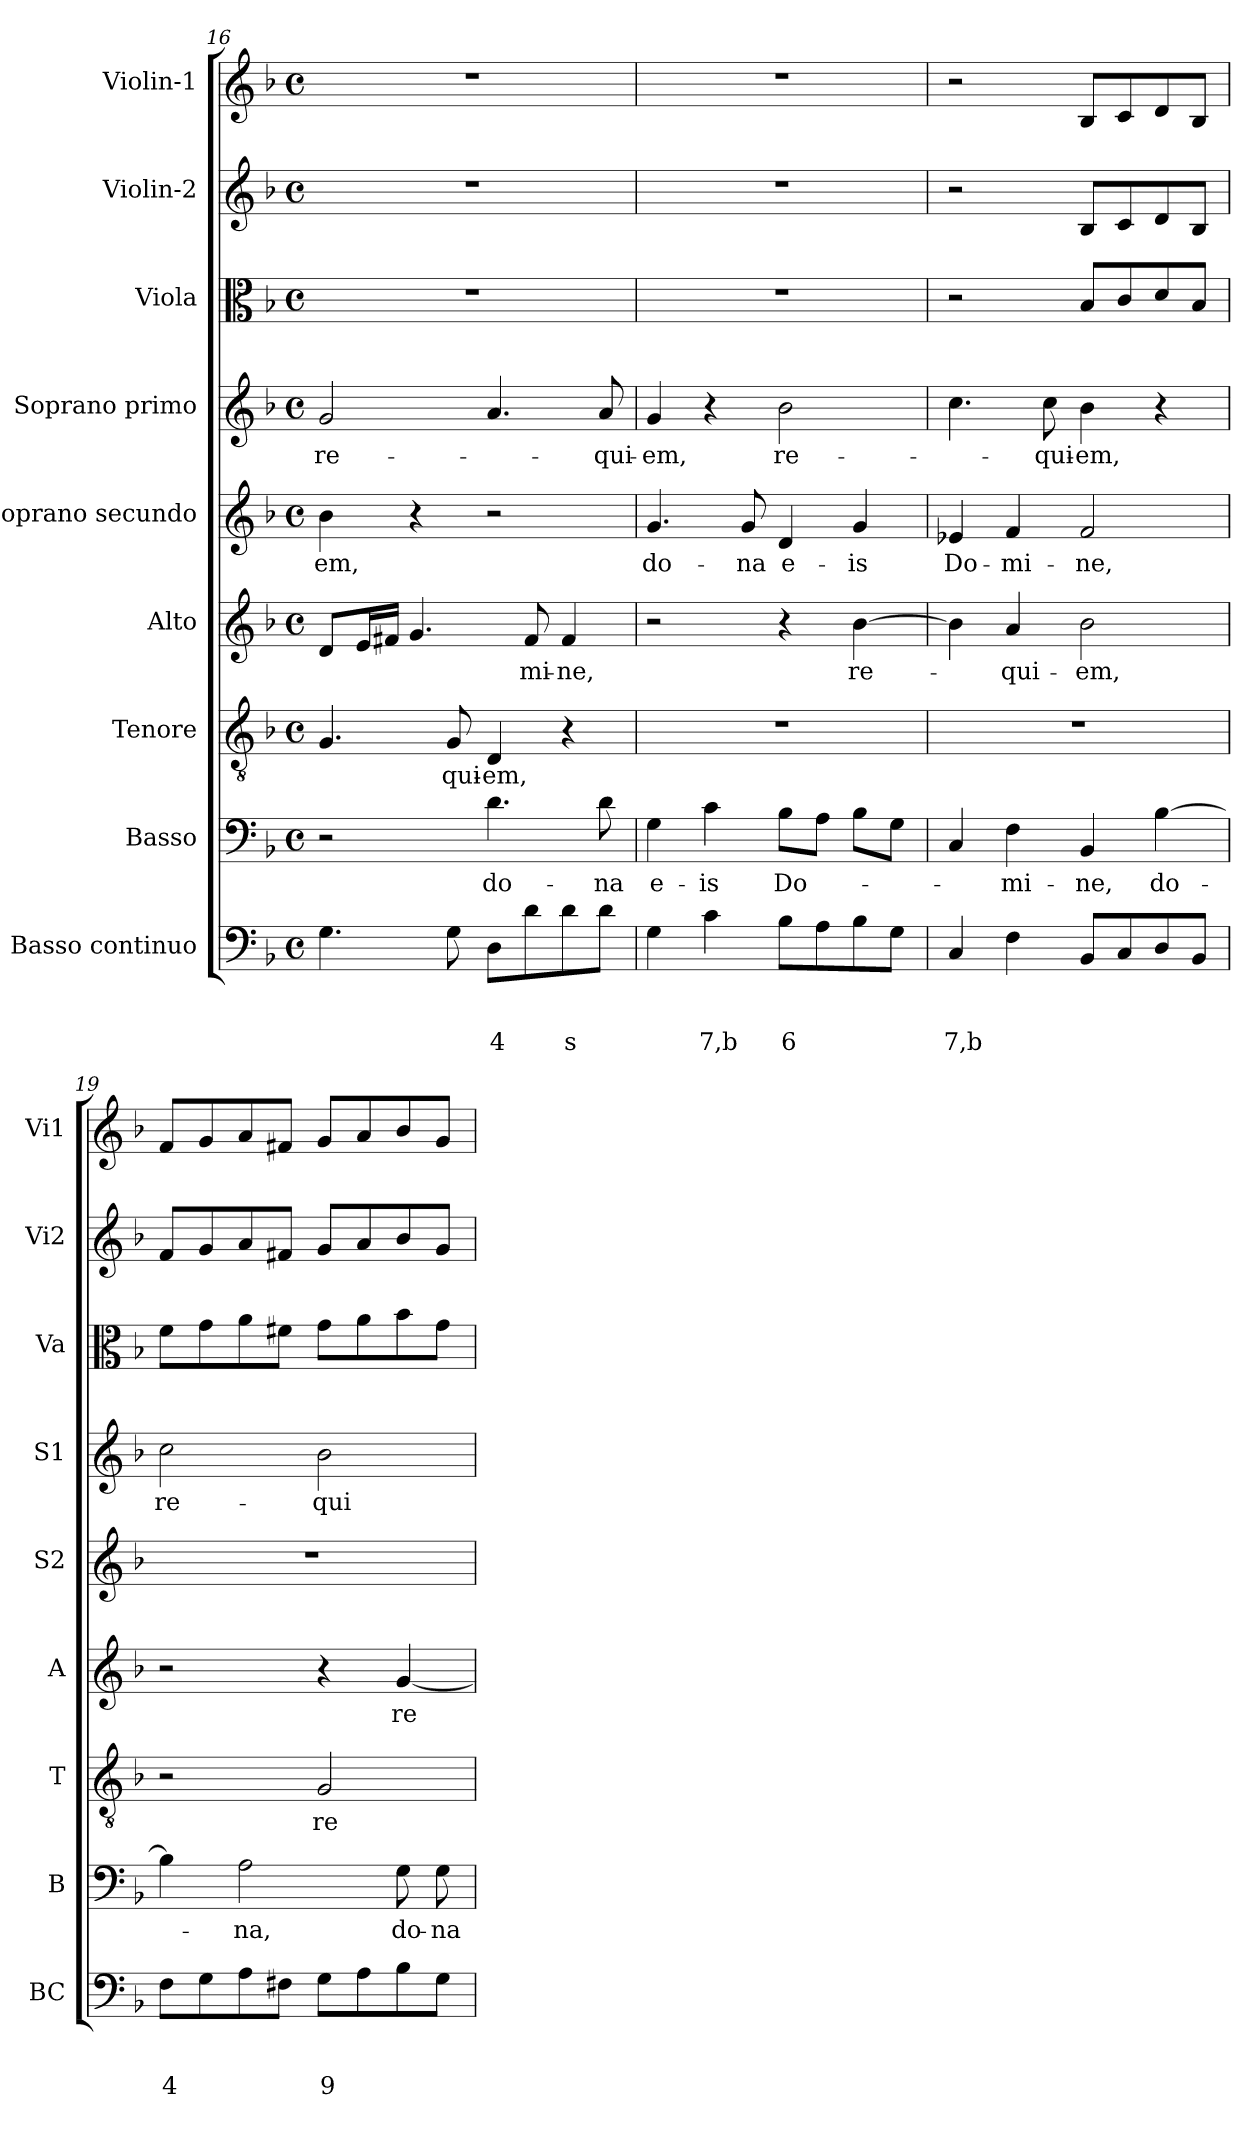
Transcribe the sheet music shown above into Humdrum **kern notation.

**kern	**text	**text	**text	**kern	**text	**kern	**text	**kern	**text	**kern	**text	**kern	**text	**kern	**kern	**kern
*part9	*part9	*part9	*part9	*part8	*part8	*part7	*part7	*part6	*part6	*part5	*part5	*part4	*part4	*part3	*part2	*part1
*staff9	*staff9	*staff9	*staff9	*staff8	*staff8	*staff7	*staff7	*staff6	*staff6	*staff5	*staff5	*staff4	*staff4	*staff3	*staff2	*staff1
*I"Basso continuo	*	*	*	*I"Basso	*	*I"Tenore	*	*I"Alto	*	*I"Soprano secundo	*	*I"Soprano primo	*	*I"Viola	*I"Violin-2	*I"Violin-1
*I'BC	*	*	*	*I'B	*	*I'T	*	*I'A	*	*I'S2	*	*I'S1	*	*I'Va	*I'Vi2	*I'Vi1
!!LO:PB:g=z
*clefF4	*	*	*	*clefF4	*	*clefGv2	*	*clefG2	*	*clefG2	*	*clefG2	*	*clefC3	*clefG2	*clefG2
*k[b-]	*	*	*	*k[b-]	*	*k[b-]	*	*k[b-]	*	*k[b-]	*	*k[b-]	*	*k[b-]	*k[b-]	*k[b-]
*F:	*	*	*	*F:	*	*F:	*	*F:	*	*F:	*	*F:	*	*F:	*F:	*F:
*M4/4	*	*	*	*M4/4	*	*M4/4	*	*M4/4	*	*M4/4	*	*M4/4	*	*M4/4	*M4/4	*M4/4
*met(c)	*	*	*	*met(c)	*	*met(c)	*	*met(c)	*	*met(c)	*	*met(c)	*	*met(c)	*met(c)	*met(c)
=16	=16	=16	=16	=16	=16	=16	=16	=16	=16	=16	=16	=16	=16	=16	=16	=16
!	!	!	!	!	!	!	!	!	!	!	!LO:LY:b	!	!LO:LY:b	!	!	!
4.G\	.	.	.	2r	.	4.G/	.	8d/L	.	4b-\	-em,	2g/	re-	1r	1r	1r
.	.	.	.	.	.	.	.	16e/L	.	.	.	.	.	.	.	.
.	.	.	.	.	.	.	.	16f#X/JJ	.	.	.	.	.	.	.	.
.	.	.	.	.	.	.	.	4.g/	.	4r	.	.	.	.	.	.
!	!	!	!	!	!	!	!LO:LY:b	!	!	!	!	!	!	!	!	!
8G\	.	.	.	.	.	8G/	-qui-	.	.	.	.	.	.	.	.	.
!	!	!	!LO:LY:b	!	!LO:LY:b	!	!LO:LY:b	!	!	!	!	!	!	!	!	!
8D\L	.	.	4	4.d\	do-	4D/	-em,	.	.	2r	.	4.a/	.	.	.	.
!	!	!	!	!	!	!	!	!	!LO:LY:b	!	!	!	!	!	!	!
8d\	.	.	.	.	.	.	.	8f#/	-mi-	.	.	.	.	.	.	.
!	!	!	!LO:LY:b	!	!	!	!	!	!LO:LY:b	!	!	!	!	!	!	!
8d\	.	.	s	.	.	4r	.	4f#/	-ne,	.	.	.	.	.	.	.
!	!	!	!	!	!LO:LY:b	!	!	!	!	!	!	!	!LO:LY:b	!	!	!
8d\J	.	.	.	8d\	-na	.	.	.	.	.	.	8a/	-qui-	.	.	.
=17	=17	=17	=17	=17	=17	=17	=17	=17	=17	=17	=17	=17	=17	=17	=17	=17
!	!	!	!	!	!LO:LY:b	!	!	!	!	!	!LO:LY:b	!	!LO:LY:b	!	!	!
4G\	.	.	.	4G\	e-	1r	.	2r	.	4.g/	do-	4g/	-em,	1r	1r	1r
!	!	!	!LO:LY:b	!	!LO:LY:b	!	!	!	!	!	!	!	!	!	!	!
4c\	.	.	7,b	4c\	-is	.	.	.	.	.	.	4r	.	.	.	.
!	!	!	!	!	!	!	!	!	!	!	!LO:LY:b	!	!	!	!	!
.	.	.	.	.	.	.	.	.	.	8g/	-na	.	.	.	.	.
!	!	!	!LO:LY:b	!	!LO:LY:b	!	!	!	!	!	!LO:LY:b	!	!LO:LY:b	!	!	!
8B-\L	.	.	6	8B-\L	Do-	.	.	4r	.	4d/	e-	2b-\	re-	.	.	.
8A\	.	.	.	8A\J	.	.	.	.	.	.	.	.	.	.	.	.
!	!	!	!	!	!	!	!	!	!LO:LY:b	!	!LO:LY:b	!	!	!	!	!
8B-\	.	.	.	8B-\L	.	.	.	[4b-\	re-	4g/	-is	.	.	.	.	.
8G\J	.	.	.	8G\J	.	.	.	.	.	.	.	.	.	.	.	.
=18	=18	=18	=18	=18	=18	=18	=18	=18	=18	=18	=18	=18	=18	=18	=18	=18
!	!	!	!LO:LY:b	!	!	!	!	!	!	!	!LO:LY:b	!	!	!	!	!
4C/	.	.	7,b	4C/	.	1r	.	4b-\]	.	4e-X/	Do-	4.cc\	.	2r	2r	2r
!	!	!	!	!	!LO:LY:b	!	!	!	!LO:LY:b	!	!LO:LY:b	!	!	!	!	!
4F\	.	.	.	4F\	-mi-	.	.	4a/	-qui-	4f/	-mi-	.	.	.	.	.
!	!	!	!	!	!	!	!	!	!	!	!	!	!LO:LY:b	!	!	!
.	.	.	.	.	.	.	.	.	.	.	.	8cc\	-qui-	.	.	.
!	!	!	!	!	!LO:LY:b	!	!	!	!LO:LY:b	!	!LO:LY:b	!	!LO:LY:b	!	!	!
8BB-/L	.	.	.	4BB-/	-ne,	.	.	2b-\	-em,	2f/	-ne,	4b-\	-em,	8B-/L	8B-/L	8B-/L
8C/	.	.	.	.	.	.	.	.	.	.	.	.	.	8c/	8c/	8c/
!	!	!	!	!	!LO:LY:b	!	!	!	!	!	!	!	!	!	!	!
8D/	.	.	.	[4B-\	do-	.	.	.	.	.	.	4r	.	8d/	8d/	8d/
8BB-/J	.	.	.	.	.	.	.	.	.	.	.	.	.	8B-/J	8B-/J	8B-/J
=19	=19	=19	=19	=19	=19	=19	=19	=19	=19	=19	=19	=19	=19	=19	=19	=19
!	!	!	!LO:LY:b	!	!	!	!	!	!	!	!	!	!LO:LY:b	!	!	!
8F\L	.	.	4	4B-\]	.	2r	.	2r	.	1r	.	2cc\	re-	8f\L	8f/L	8f/L
8G\	.	.	.	.	.	.	.	.	.	.	.	.	.	8g\	8g/	8g/
!	!	!	!	!	!LO:LY:b	!	!	!	!	!	!	!	!	!	!	!
8A\	.	.	.	2A\	-na,	.	.	.	.	.	.	.	.	8a\	8a/	8a/
8F#X\J	.	.	.	.	.	.	.	.	.	.	.	.	.	8f#X\J	8f#X/J	8f#X/J
!	!	!	!LO:LY:b	!	!	!	!LO:LY:b	!	!	!	!	!	!LO:LY:b	!	!	!
8G\L	.	.	9	.	.	2G/	re-	4r	.	.	.	2b-\	-qui-	8g\L	8g/L	8g/L
8A\	.	.	.	.	.	.	.	.	.	.	.	.	.	8a\	8a/	8a/
!	!	!	!	!	!LO:LY:b	!	!	!	!LO:LY:b	!	!	!	!	!	!	!
8B-\	.	.	.	8G\	do-	.	.	[4g/	re-	.	.	.	.	8b-\	8b-/	8b-/
!	!	!	!	!	!LO:LY:b	!	!	!	!	!	!	!	!	!	!	!
8G\J	.	.	.	8G\	-na	.	.	.	.	.	.	.	.	8g\J	8g/J	8g/J
=	=	=	=	=	=	=	=	=	=	=	=	=	=	=	=	=
*-	*-	*-	*-	*-	*-	*-	*-	*-	*-	*-	*-	*-	*-	*-	*-	*-
